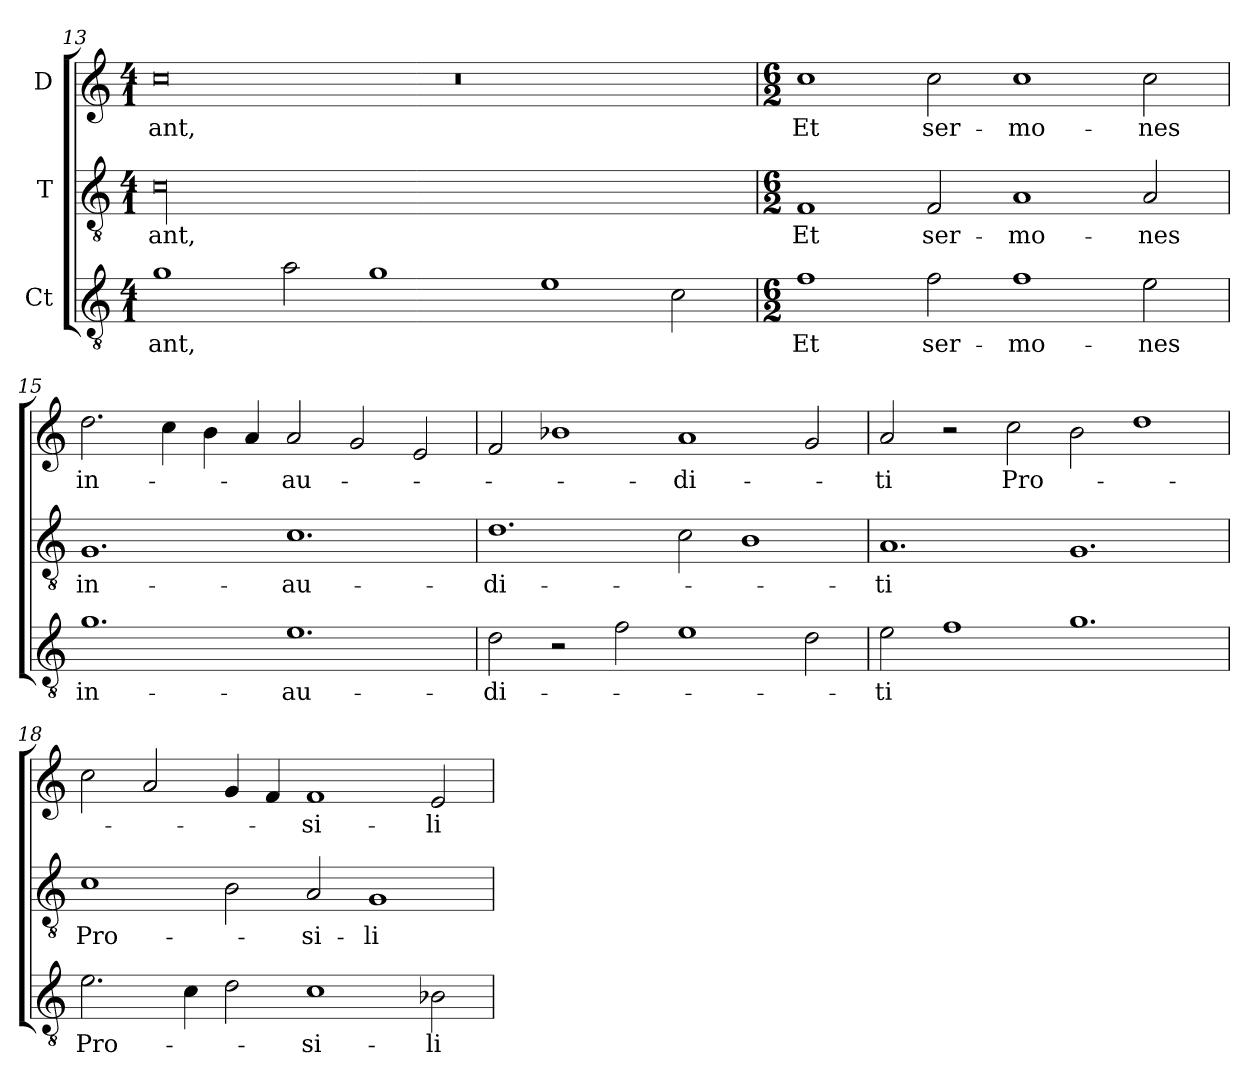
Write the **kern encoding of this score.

**kern	**text	**kern	**text	**kern	**text
*part3	*part3	*part2	*part2	*part1	*part1
*staff3	*staff3	*staff2	*staff2	*staff1	*staff1
*I"Ct	*	*I"T	*	*I"D	*
*clefGv2	*	*clefGv2	*	*clefG2	*
*ITrd7c12	*	*ITrd7c12	*	*	*
*k[]	*	*k[]	*	*k[]	*
*C:	*	*C:	*	*C:	*
*M4/1	*	*M4/1	*	*M4/1	*
=13	=13	=13	=13	=13	=13
!	!LO:LY:b:color=#000000	!	!	!	!
!	!	!	!LO:LY:b:color=#000000	!	!
!	!	!	!	!	!LO:LY:b:color=#000000
1Gi\	-ant,	00Ci\	-ant,	0cci\	-ant,
2Ai\	.	.	.	.	.
1Gi\	.	.	.	.	.
.	.	.	.	0r	.
1Ei\	.	.	.	.	.
2Ci\	.	.	.	.	.
=14	=14	=14	=14	=14	=14
*M6/2	*	*M6/2	*	*M6/2	*
!	!LO:LY:b:color=#000000	!	!	!	!
!	!	!	!LO:LY:b:color=#000000	!	!
!	!	!	!	!	!LO:LY:b:color=#000000
1Fi\	Et	1FFi/	Et	1cci\	Et
!	!LO:LY:b:color=#000000	!	!	!	!
!	!	!	!LO:LY:b:color=#000000	!	!
!	!	!	!	!	!LO:LY:b:color=#000000
2Fi\	ser-	2FFi/	ser-	2cci\	ser-
!	!LO:LY:b:color=#000000	!	!	!	!
!	!	!	!LO:LY:b:color=#000000	!	!
!	!	!	!	!	!LO:LY:b:color=#000000
1Fi\	-mo-	1AAi/	-mo-	1cci\	-mo-
!	!LO:LY:b:color=#000000	!	!	!	!
!	!	!	!LO:LY:b:color=#000000	!	!
!	!	!	!	!	!LO:LY:b:color=#000000
2Ei\	-nes	2AAi/	-nes	2cci\	-nes
=15	=15	=15	=15	=15	=15
!	!LO:LY:b:color=#000000	!	!	!	!
!	!	!	!LO:LY:b:color=#000000	!	!
!	!	!	!	!	!LO:LY:b:color=#000000
1.Gi\	in-	1.GGi/	in-	2.ddi\	in-
.	.	.	.	4cci\	.
.	.	.	.	4bi\	.
.	.	.	.	4ai/	.
!	!LO:LY:b:color=#000000	!	!	!	!
!	!	!	!LO:LY:b:color=#000000	!	!
!	!	!	!	!	!LO:LY:b:color=#000000
1.Ei\	-au-	1.Ci\	-au-	2ai/	-au-
.	.	.	.	2gi/	.
.	.	.	.	2ei/	.
!!LO:LB:g=z
=16	=16	=16	=16	=16	=16
!	!LO:LY:b:color=#000000	!	!	!	!
!	!	!	!LO:LY:b:color=#000000	!	!
2Di\	-di-	1.Di\	-di-	2fi/	.
2r	.	.	.	1b-Xi/	.
2Fi\	.	.	.	.	.
!	!	!	!	!	!LO:LY:b:color=#000000
1Ei\	.	2Ci\	.	1ai/	-di-
.	.	1BBi/	.	.	.
2Di\	.	.	.	2gi/	.
=17	=17	=17	=17	=17	=17
!	!LO:LY:b:color=#000000	!	!	!	!
!	!	!	!LO:LY:b:color=#000000	!	!
!	!	!	!	!	!LO:LY:b:color=#000000
2Ei\	-ti	1.AAi/	-ti	2ai/	-ti
1Fi\	.	.	.	2r	.
!	!	!	!	!	!LO:LY:b:color=#000000
.	.	.	.	2cci\	Pro-
1.Gi\	.	1.GGi/	.	2bi\	.
.	.	.	.	1ddi\	.
=18	=18	=18	=18	=18	=18
!	!LO:LY:b:color=#000000	!	!	!	!
!	!	!	!LO:LY:b:color=#000000	!	!
2.Ei\	Pro-	1Ci\	Pro-	2cci\	.
.	.	.	.	2ai/	.
4Ci\	.	.	.	.	.
2Di\	.	2BBi\	.	4gi/	.
.	.	.	.	4fi/	.
!	!LO:LY:b:color=#000000	!	!	!	!
!	!	!	!LO:LY:b:color=#000000	!	!
!	!	!	!	!	!LO:LY:b:color=#000000
1Ci\	-si-	2AAi/	-si-	1fi/	-si-
!	!	!	!LO:LY:b:color=#000000	!	!
.	.	1GGi/	-li-	.	.
!	!LO:LY:b:color=#000000	!	!	!	!
!	!	!	!	!	!LO:LY:b:color=#000000
2BB-Xi\	-li-	.	.	2ei/	-li-
=	=	=	=	=	=
*-	*-	*-	*-	*-	*-
